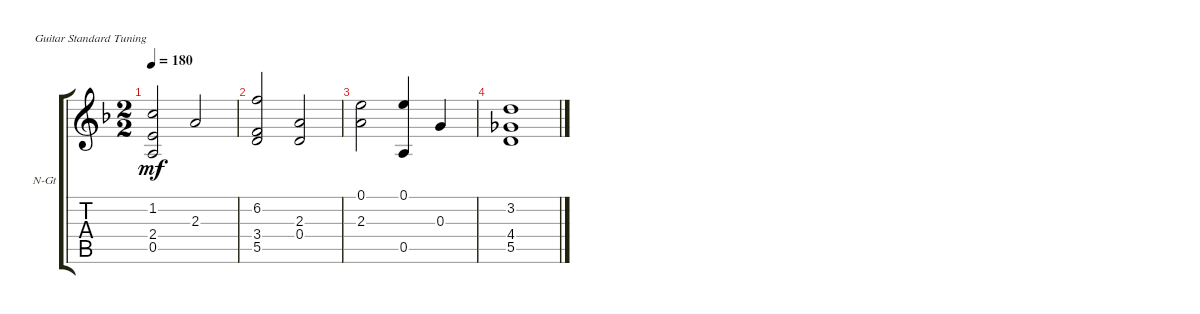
\defaultSystemsLayout 4
\bracketExtendMode groupsimilarinstruments
\firstSystemTrackNameOrientation horizontal
\otherSystemsTrackNameOrientation horizontal
\track ("Nylon Guitar" "N-Gt") {instrument acousticguitarnylon}
\staff {score tabs}
\tuning (E4 B3 G3 D3 A2 E2)
\ts (2 2)
\tempo 180
\clef g2
\ks f
(1.2 2.4 0.5).2{dy mf} 2.3.2 |
(6.2 3.4 5.5).2 (2.3 0.4).2 |
(2.3 0.1).2 (0.1 0.5).4 0.3.4 |
(3.2 4.4 5.5).1
